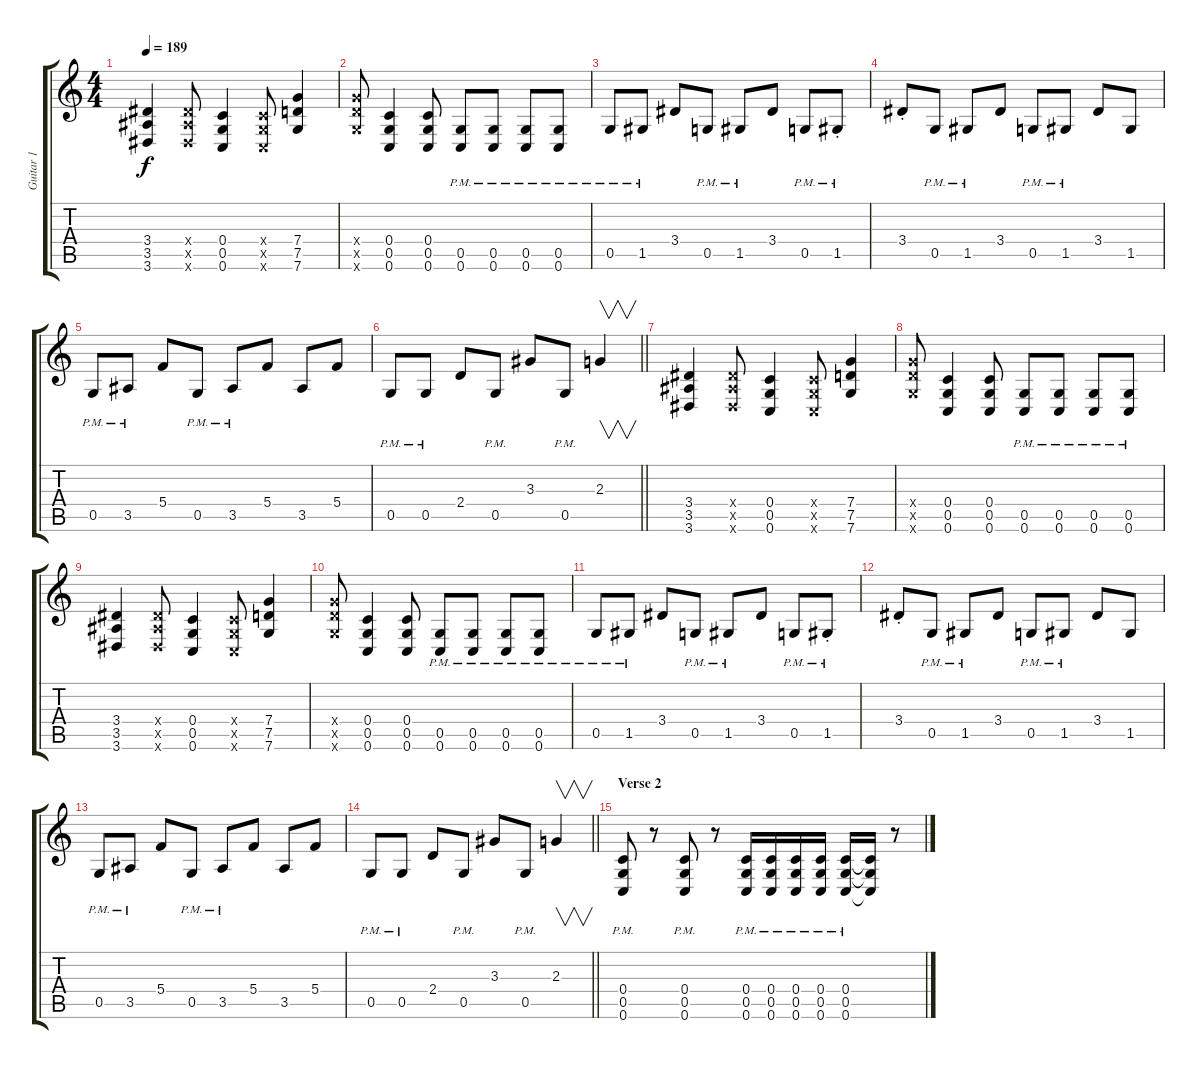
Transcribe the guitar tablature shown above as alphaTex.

\track ("Guitar 1" "Guitar 1") {instrument distortionguitar}
\staff {score tabs}
\tuning (D4 A3 F3 C3 G2 C2) {hide}
\ts (4 4)
\tempo 189
\clef g2
\ks c
(3.4 3.5 3.6).4{dy f} (3.4{x} 3.5{x} 3.6{x}).8 (0.4 0.5 0.6).4 (0.4{x} 0.5{x} 0.6{x}).8 (7.4 7.5 7.6).4 |
(7.4{x} 7.5{x} 7.6{x}).8 (0.4 0.5 0.6).4 (0.4 0.5 0.6).8 (0.5{pm} 0.6{pm}).8 (0.5{pm} 0.6{pm}).8 (0.5{pm} 0.6{pm}).8 (0.5{pm} 0.6{pm}).8 |
0.5{pm}.8 1.5{pm}.8 3.4.8 0.5{pm}.8 1.5{pm}.8 3.4.8 0.5{pm}.8 1.5{pm st}.8 |
3.4{st}.8 0.5{pm}.8 1.5{pm}.8 3.4.8 0.5{pm}.8 1.5{pm}.8 3.4.8 1.5.8 |
0.5{pm}.8 3.5{pm}.8 5.4.8 0.5{pm}.8 3.5{pm}.8 5.4.8 3.5.8 5.4.8 |
\barLineRight lightlight
0.5{pm}.8 0.5{pm}.8 2.4.8 0.5{pm}.8 3.3.8 0.5{pm}.8 2.3.4{v} |
(3.4 3.5 3.6).4 (3.4{x} 3.5{x} 3.6{x}).8 (0.4 0.5 0.6).4 (0.4{x} 0.5{x} 0.6{x}).8 (7.4 7.5 7.6).4 |
(7.4{x} 7.5{x} 7.6{x}).8 (0.4 0.5 0.6).4 (0.4 0.5 0.6).8 (0.5{pm} 0.6{pm}).8 (0.5{pm} 0.6{pm}).8 (0.5{pm} 0.6{pm}).8 (0.5{pm} 0.6{pm}).8 |
(3.4 3.5 3.6).4 (3.4{x} 3.5{x} 3.6{x}).8 (0.4 0.5 0.6).4 (0.4{x} 0.5{x} 0.6{x}).8 (7.4 7.5 7.6).4 |
(7.4{x} 7.5{x} 7.6{x}).8 (0.4 0.5 0.6).4 (0.4 0.5 0.6).8 (0.5{pm} 0.6{pm}).8 (0.5{pm} 0.6{pm}).8 (0.5{pm} 0.6{pm}).8 (0.5{pm} 0.6{pm}).8 |
0.5{pm}.8 1.5{pm}.8 3.4.8 0.5{pm}.8 1.5{pm}.8 3.4.8 0.5{pm}.8 1.5{pm st}.8 |
3.4{st}.8 0.5{pm}.8 1.5{pm}.8 3.4.8 0.5{pm}.8 1.5{pm}.8 3.4.8 1.5.8 |
0.5{pm}.8 3.5{pm}.8 5.4.8 0.5{pm}.8 3.5{pm}.8 5.4.8 3.5.8 5.4.8 |
\barLineRight lightlight
0.5{pm}.8 0.5{pm}.8 2.4.8 0.5{pm}.8 3.3.8 0.5{pm}.8 2.3.4{v} |
\section ("" "Verse 2")
(0.4 0.5 0.6{pm}).8 r.8 (0.4 0.5 0.6{pm}).8 r.8 (0.4 0.5 0.6{pm}).16 (0.4 0.5 0.6{pm}).16 (0.4 0.5 0.6{pm}).16 (0.4 0.5 0.6{pm}).16 (0.4 0.5 0.6{pm}).16 (0.4{t} 0.5{t} 0.6{t}).16 r.8
